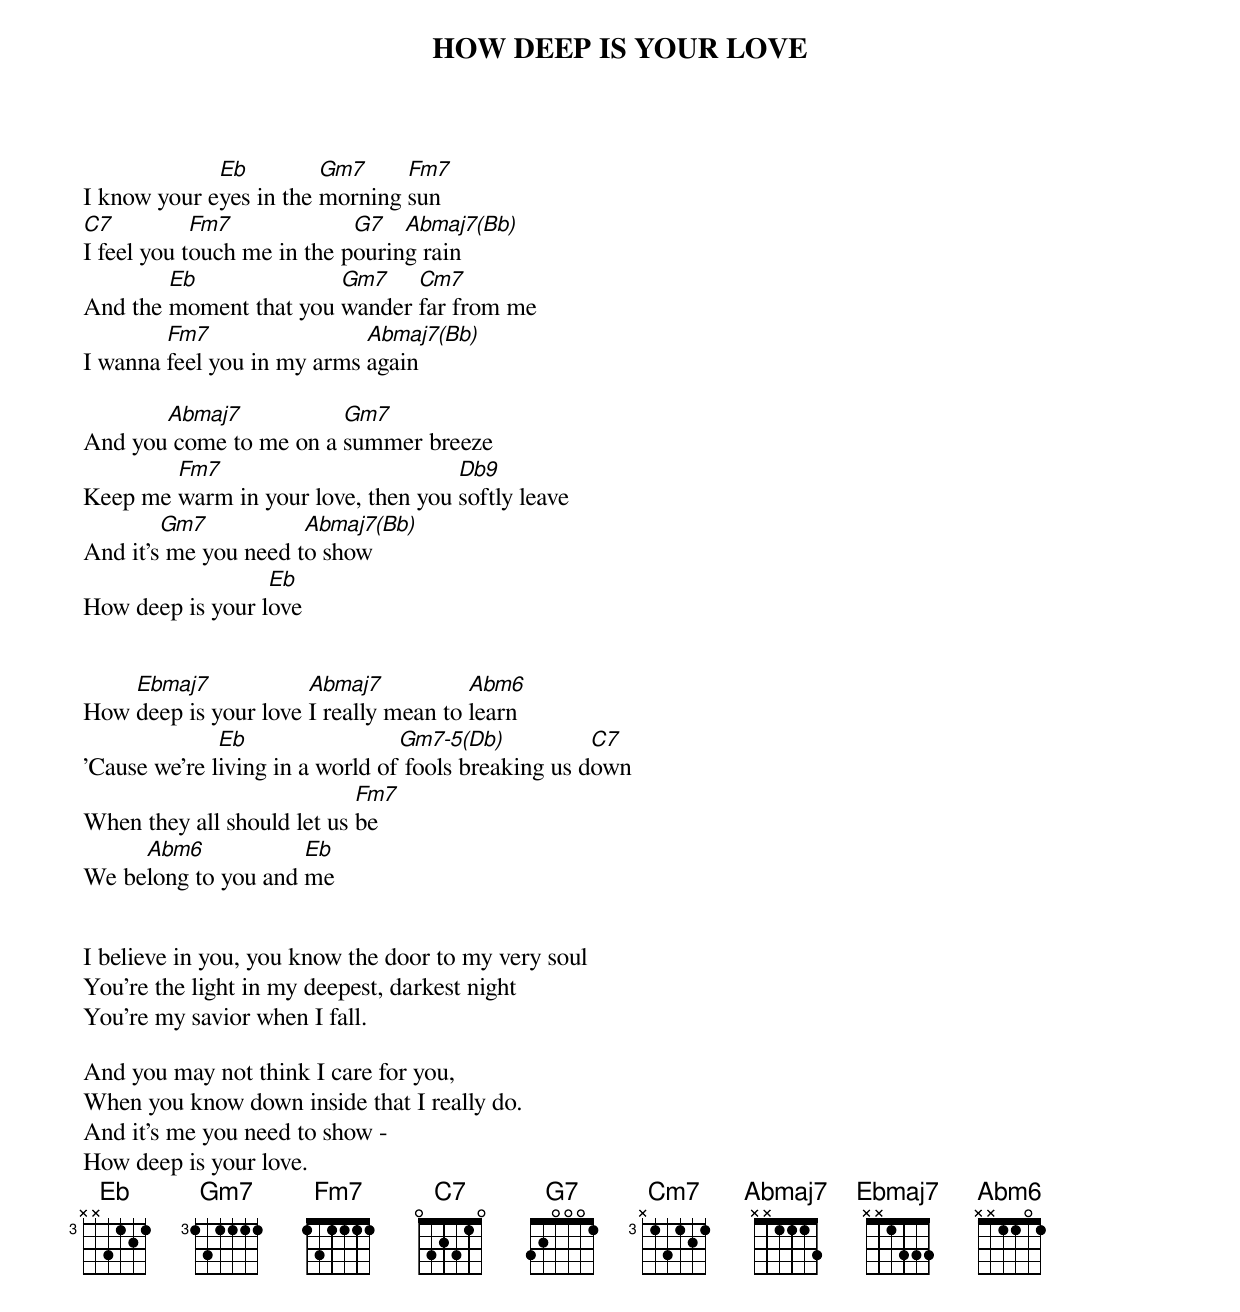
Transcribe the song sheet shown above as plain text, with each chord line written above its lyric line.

      HOW DEEP IS YOUR LOVE

             Eb         Gm7     Fm7
I know your eyes in the morning sun
C7          Fm7             G7   Abmaj7(Bb)
I feel you touch me in the pouring rain
        Eb              Gm7    Cm7
And the moment that you wander far from me
        Fm7                 Abmaj7(Bb)
I wanna feel you in my arms again

       Abmaj7           Gm7
And you come to me on a summer breeze
        Fm7                         Db9
Keep me warm in your love, then you softly leave
        Gm7           Abmaj7(Bb)
And it's me you need to show
                  Eb
How deep is your love


    Ebmaj7            Abmaj7           Abm6
How deep is your love I really mean to learn
              Eb                 Gm7-5(Db)           C7
'Cause we're living in a world of fools breaking us down
                            Fm7
When they all should let us be
     Abm6            Eb
We belong to you and me


I believe in you, you know the door to my very soul
You're the light in my deepest, darkest night
You're my savior when I fall.

And you may not think I care for you,
When you know down inside that I really do.
And it's me you need to show -
How deep is your love.
